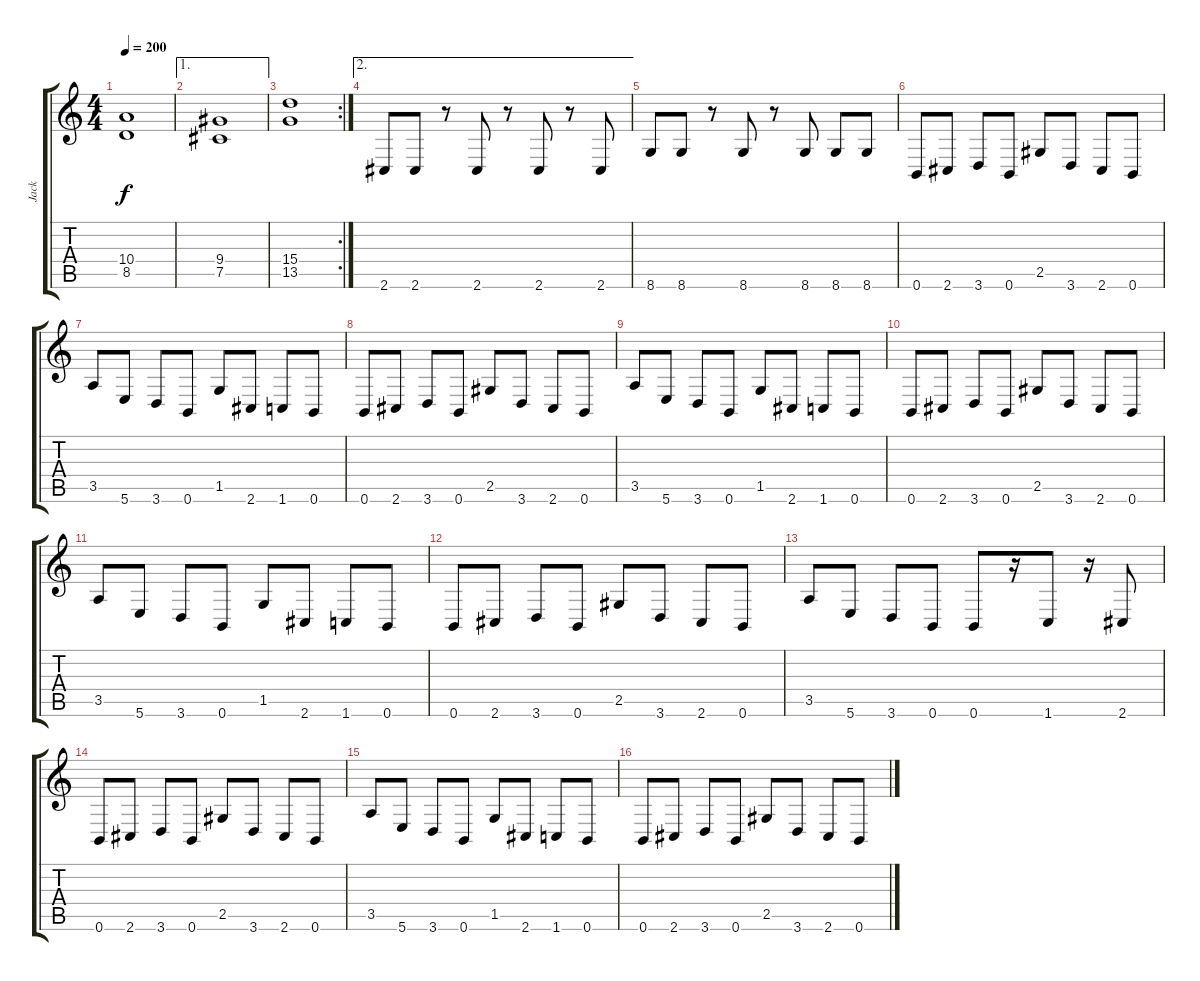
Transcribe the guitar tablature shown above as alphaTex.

\track ("Jack" "Jack") {instrument distortionguitar}
\staff {score tabs}
\tuning (Db4 Ab3 E3 B2 Gb2 B1) {hide}
\ts (4 4)
\tempo 200
\clef g2
\ks c
(10.4 8.5).1{dy f} |
\ae 1
(9.4 7.5).1 |
\rc 2
(15.4 13.5).1 |
\ae 2
2.6.8 2.6.8 r.8 2.6.8 r.8 2.6.8 r.8 2.6.8 |
8.6.8 8.6.8 r.8 8.6.8 r.8 8.6.8 8.6.8 8.6.8 |
0.6.8 2.6.8 3.6.8 0.6.8 2.5.8 3.6.8 2.6.8 0.6.8 |
3.5.8 5.6.8 3.6.8 0.6.8 1.5.8 2.6.8 1.6.8 0.6.8 |
0.6.8 2.6.8 3.6.8 0.6.8 2.5.8 3.6.8 2.6.8 0.6.8 |
3.5.8 5.6.8 3.6.8 0.6.8 1.5.8 2.6.8 1.6.8 0.6.8 |
0.6.8 2.6.8 3.6.8 0.6.8 2.5.8 3.6.8 2.6.8 0.6.8 |
3.5.8 5.6.8 3.6.8 0.6.8 1.5.8 2.6.8 1.6.8 0.6.8 |
0.6.8 2.6.8 3.6.8 0.6.8 2.5.8 3.6.8 2.6.8 0.6.8 |
3.5.8 5.6.8 3.6.8 0.6.8 0.6.8 r.16 1.6.8 r.16 2.6.8 |
0.6.8 2.6.8 3.6.8 0.6.8 2.5.8 3.6.8 2.6.8 0.6.8 |
3.5.8 5.6.8 3.6.8 0.6.8 1.5.8 2.6.8 1.6.8 0.6.8 |
0.6.8 2.6.8 3.6.8 0.6.8 2.5.8 3.6.8 2.6.8 0.6.8
